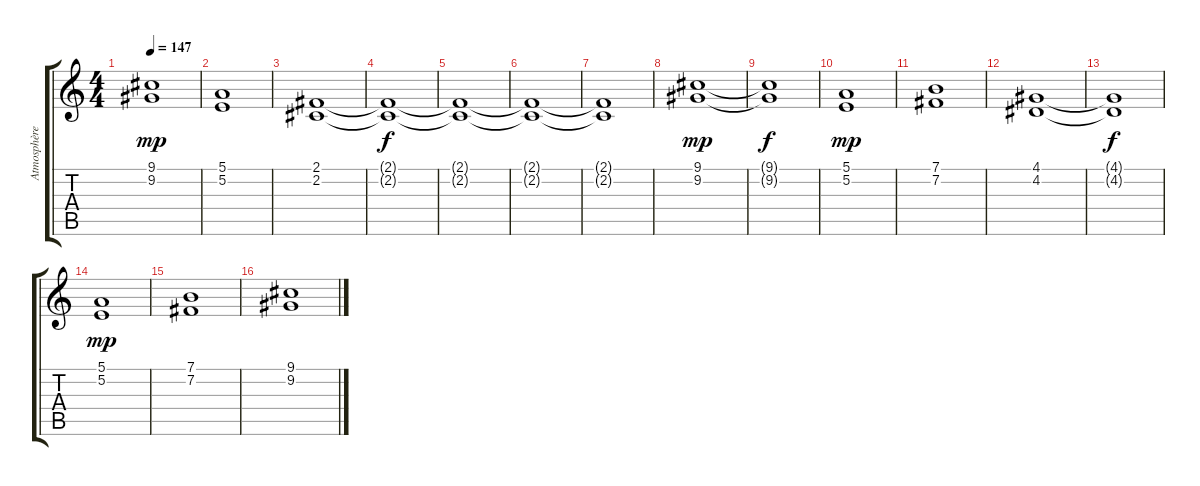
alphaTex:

\track ("Atmosphère 2" "Atmosphère") {instrument ocarina}
\staff {score tabs}
\tuning (E4 B3 G3 D3 A2 E2) {hide}
\ts (4 4)
\tempo 147
\clef g2
\ks c
(9.1 9.2).1{dy mp} |
(5.1 5.2).1 |
(2.1 2.2).1 |
(2.1{t} 2.2{t}).1{dy f} |
(2.1{t} 2.2{t}).1 |
(2.1{t} 2.2{t}).1 |
(2.1{t} 2.2{t}).1 |
(9.1 9.2).1{dy mp} |
(9.1{t} 9.2{t}).1{dy f} |
(5.1 5.2).1{dy mp} |
(7.1 7.2).1 |
(4.1 4.2).1 |
(4.1{t} 4.2{t}).1{dy f} |
(5.1 5.2).1{dy mp} |
(7.1 7.2).1 |
(9.1 9.2).1
